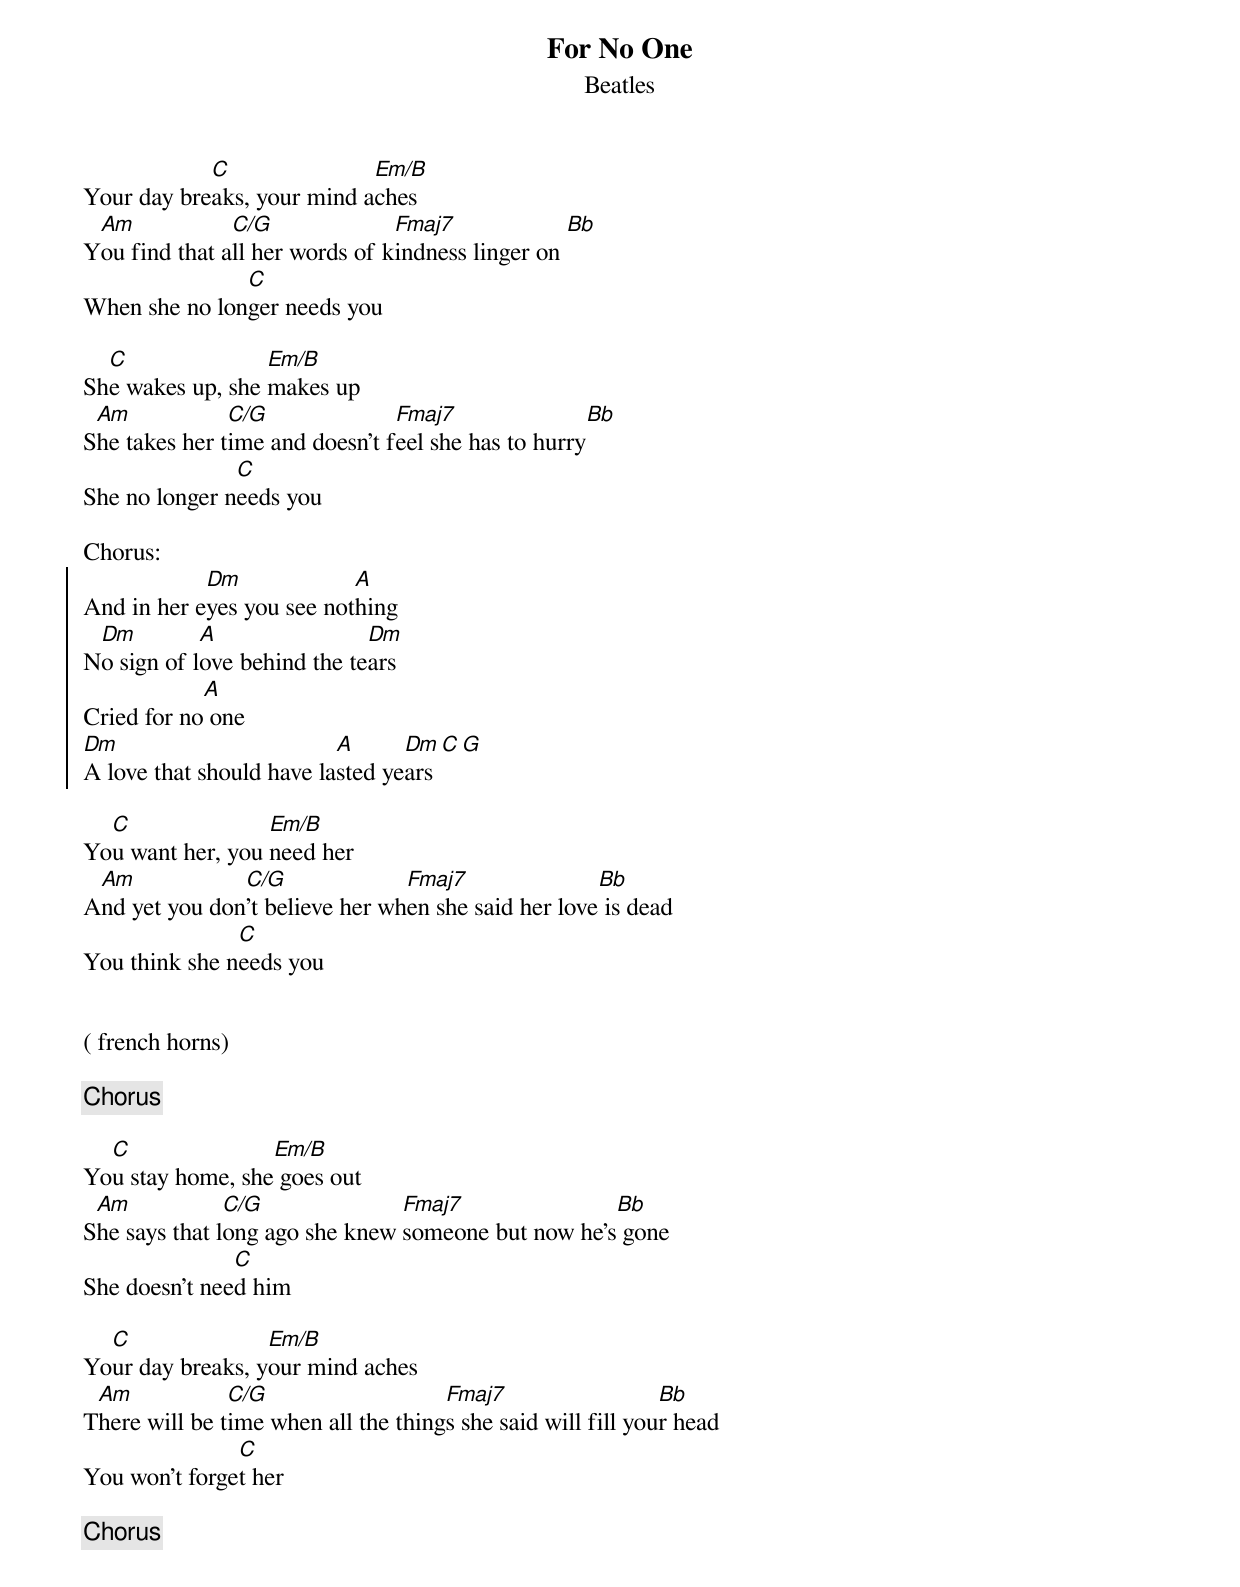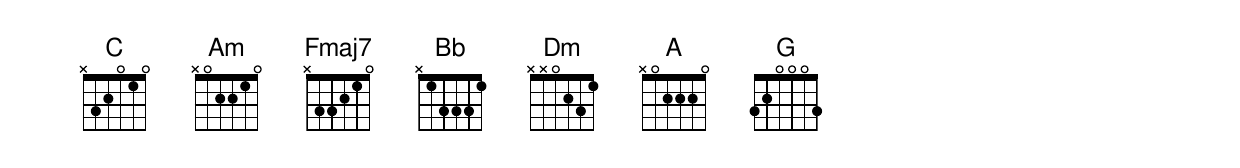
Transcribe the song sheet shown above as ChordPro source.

{title:For No One}
{subtitle:Beatles}
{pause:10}
Your day bre[C]aks, your mind a[Em/B]ches
Y[Am]ou find that a[C/G]ll her words of k[Fmaj7]indness linger on [Bb]
When she no lon[C]ger needs you

Sh[C]e wakes up, she [Em/B]makes up
S[Am]he takes her t[C/G]ime and doesn't f[Fmaj7]eel she has to hurry[Bb]
She no longer n[C]eeds you

Chorus:
{soc}
And in her e[Dm]yes you see not[A]hing
N[Dm]o sign of l[A]ove behind the te[Dm]ars
Cried for no[A] one
[Dm]A love that should have la[A]sted ye[Dm]ars [C][G]
{eoc}

Yo[C]u want her, you [Em/B]need her
A[Am]nd yet you don[C/G]'t believe her wh[Fmaj7]en she said her love[Bb] is dead
You think she n[C]eeds you


( french horns)

{c:Chorus}

Yo[C]u stay home, she[Em/B] goes out
S[Am]he says that l[C/G]ong ago she knew [Fmaj7]someone but now he's[Bb] gone
She doesn't nee[C]d him

Yo[C]ur day breaks, y[Em/B]our mind aches
T[Am]here will be t[C/G]ime when all the thing[Fmaj7]s she said will fill you[Bb]r head
You won't forge[C]t her

{c:Chorus}
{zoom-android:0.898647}
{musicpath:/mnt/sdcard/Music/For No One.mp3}
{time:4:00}
{zoom-android-V11:1.0862787}
